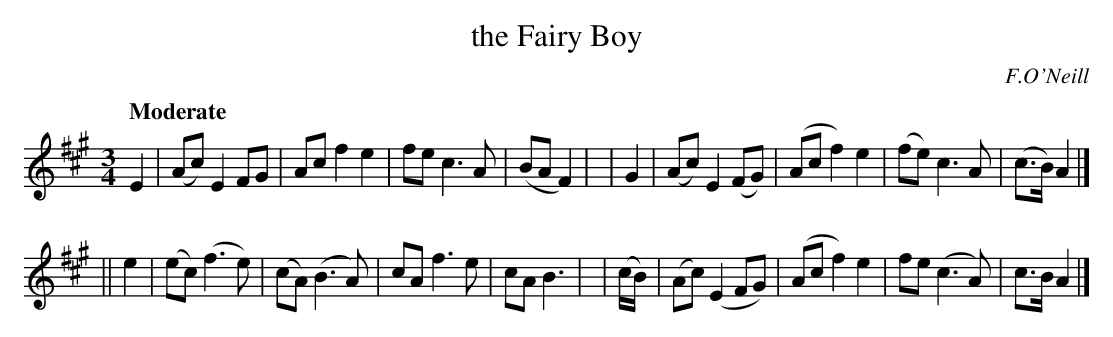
X:1
T: the Fairy Boy
O: F.O'Neill
Q: "Moderate"
M: 3/4
L: 1/8
K: A
    E2   | (Ac)  E2  FG  |  Ac   f2  e2 |  fe  c3 A  | (BA   F2) |\
|   G2   | (Ac)  E2 (FG) | (Ac   f2) e2 | (fe) c3 A  | (c>B) A2  |]
||  e2   | (ec) (f3   e) | (cA) (B3  A) |  cA  f3 e  |  cA   B3  |\
| (c/B/) | (Ac) (E2  FG) | (Ac   f2) e2 |  fe (c3 A) |  c>B  A2  |]
